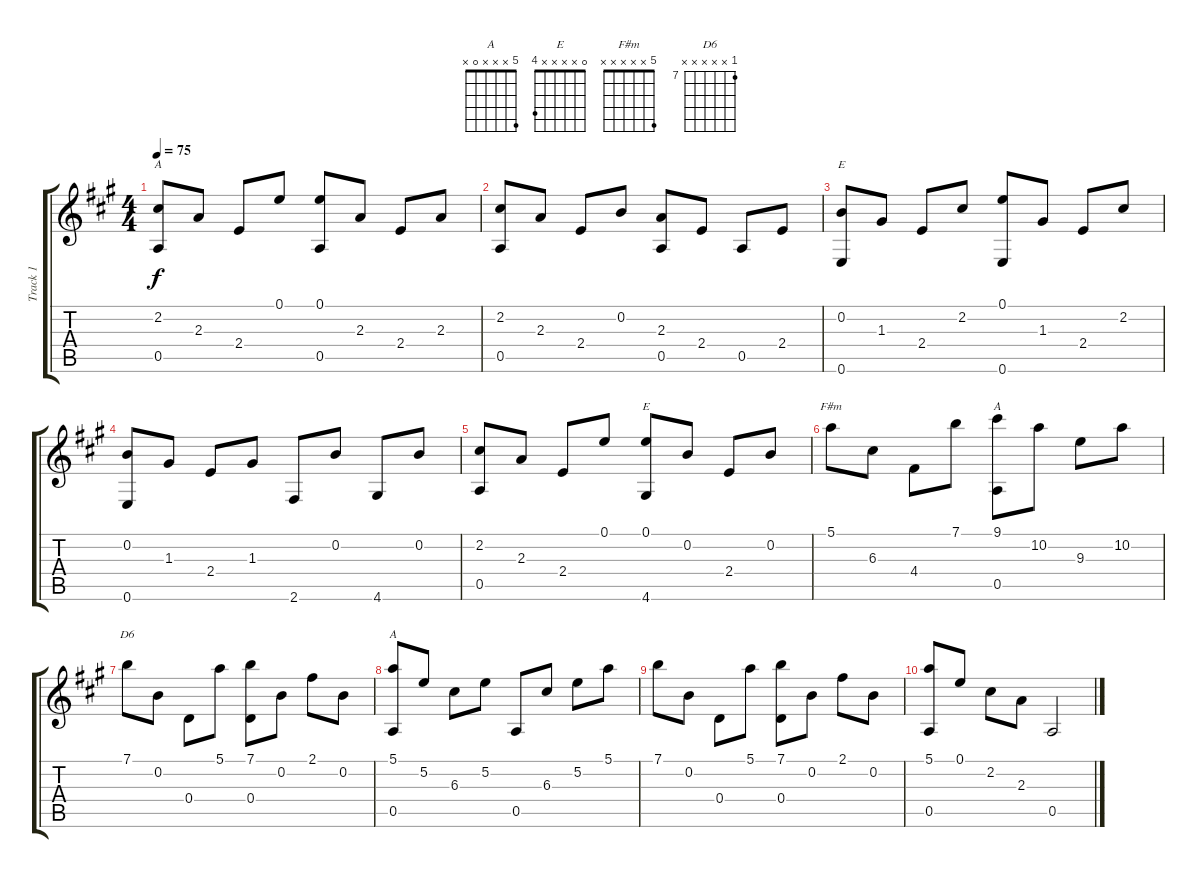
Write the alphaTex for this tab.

\track ("Track 1" "Track 1") {instrument acousticguitarsteel}
\staff {score tabs}
\tuning (E4 B3 G3 D3 A2 E2) {hide}
\chord ("A" x 2 x x 0 x)
\chord ("E" x 0 x x x 0)
\chord ("E" 0 x x x x 4)
\chord ("F#m" 5 x x x x x)
\chord ("A" 9 x x x 0 x) {firstfret 9}
\chord ("D6" 7 x x x x x) {firstfret 7}
\chord ("A" 5 x x x 0 x)
\ts (4 4)
\tempo 75
\clef g2
\ks a
(2.2 0.5).8{ch "A" dy f} 2.3.8 2.4.8 0.1.8 (0.1 0.5).8 2.3.8 2.4.8 2.3.8 |
(2.2 0.5).8 2.3.8 2.4.8 0.2.8 (2.3 0.5).8 2.4.8 0.5.8 2.4.8 |
(0.2 0.6).8{ch "E"} 1.3.8 2.4.8 2.2.8 (0.1 0.6).8 1.3.8 2.4.8 2.2.8 |
(0.2 0.6).8 1.3.8 2.4.8 1.3.8 2.6.8 0.2.8 4.6.8 0.2.8 |
(2.2 0.5).8 2.3.8 2.4.8 0.1.8 (0.1 4.6).8{ch "E"} 0.2.8 2.4.8 0.2.8 |
5.1.8{ch "F#m"} 6.3.8 4.4.8 7.1.8 (9.1 0.5).8{ch "A"} 10.2.8 9.3.8 10.2.8 |
7.1.8{ch "D6"} 0.2.8 0.4.8 5.1.8 (7.1 0.4).8 0.2.8 2.1.8 0.2.8 |
(5.1 0.5).8{ch "A"} 5.2.8 6.3.8 5.2.8 0.5.8 6.3.8 5.2.8 5.1.8 |
7.1.8 0.2.8 0.4.8 5.1.8 (7.1 0.4).8 0.2.8 2.1.8 0.2.8 |
(5.1 0.5).8 0.1.8 2.2.8 2.3.8 0.5.2
